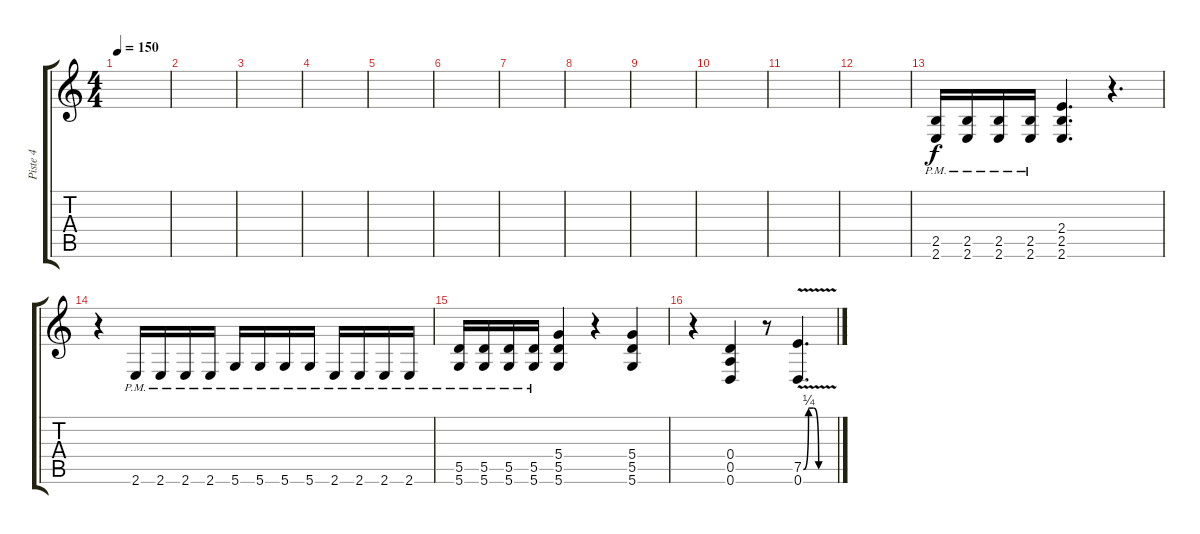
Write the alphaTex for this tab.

\track ("Piste 4" "Piste 4") {instrument distortionguitar}
\staff {score tabs}
\tuning (E4 B3 G3 D3 A2 D2) {hide}
\ts (4 4)
\tempo 150
\clef g2
\ks c
|
|
|
|
|
|
|
|
|
|
|
|
(2.5{pm} 2.6{pm}).16 (2.5{pm} 2.6{pm}).16 (2.5{pm} 2.6{pm}).16 (2.5{pm} 2.6{pm}).16 (2.4 2.5 2.6).4{d} r.4{d} |
r.4 2.6{pm}.16 2.6{pm}.16 2.6{pm}.16 2.6{pm}.16 5.6{pm}.16 5.6{pm}.16 5.6{pm}.16 5.6{pm}.16 2.6{pm}.16 2.6{pm}.16 2.6{pm}.16 2.6{pm}.16 |
(5.5 5.6{pm}).16 (5.5 5.6{pm}).16 (5.5 5.6{pm}).16 (5.5 5.6{pm}).16 (5.4 5.5 5.6).4 r.4 (5.4 5.5 5.6).4 |
r.4 (0.4 0.5 0.6).4 r.8 (7.5{be (custom 0 0 10 1 20 1 30 0 60 0) v} 0.6).4{d}
